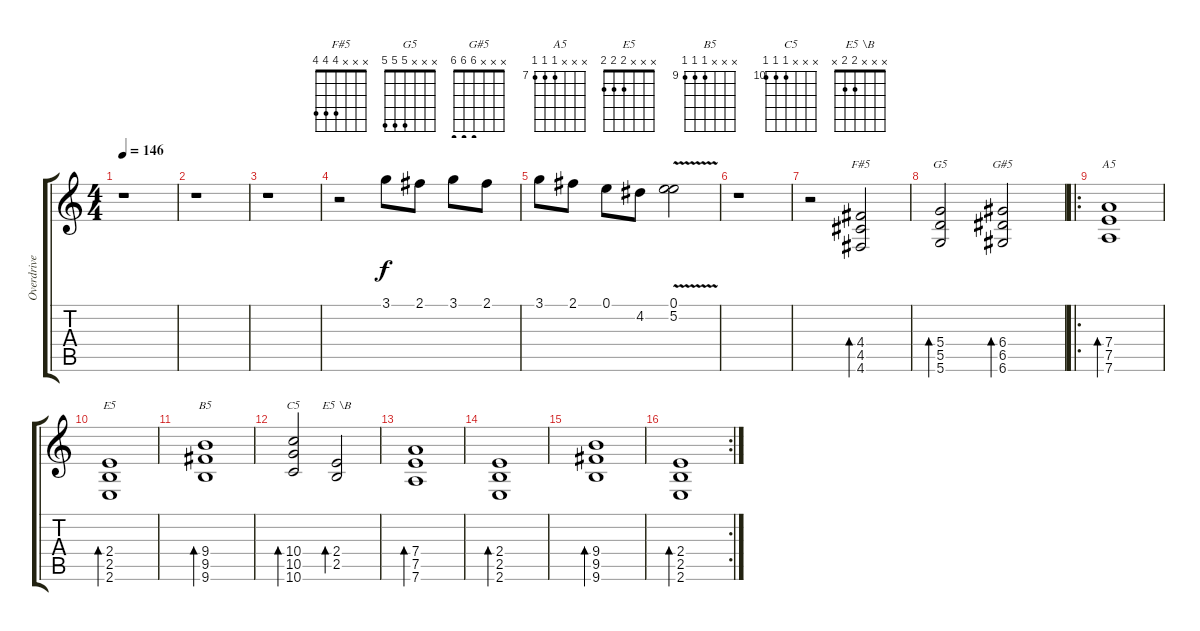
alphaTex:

\track ("Overdrive guitar" "Overdrive ") {instrument overdrivenguitar}
\staff {score tabs}
\tuning (E4 B3 G3 D3 A2 D2) {hide}
\chord ("F#5" x x x 4 4 4)
\chord ("G5" x x x 5 5 5)
\chord ("G#5" x x x 6 6 6)
\chord ("A5" x x x 7 7 7) {firstfret 7}
\chord ("E5" x x x 2 2 2)
\chord ("B5" x x x 9 9 9) {firstfret 9}
\chord ("C5" x x x 10 10 10) {firstfret 10}
\chord ("E5 \\B" x x x 2 2 x)
\ts (4 4)
\tempo 146
\clef g2
\ks c
r.1{dy f} |
r.1 |
r.1 |
r.2 3.1.8 2.1.8 3.1.8 2.1.8 |
3.1.8 2.1.8 0.1.8 4.2.8 (0.1 5.2{v}).2 |
r.1 |
r.2 (4.4 4.5 4.6).2{bd 60 ch "F#5"} |
(5.4 5.5 5.6).2{bd 60 ch "G5"} (6.4 6.5 6.6).2{bd 60 ch "G#5"} |
\ro
(7.4 7.5 7.6).1{bd 60 ch "A5"} |
(2.4 2.5 2.6).1{bd 60 ch "E5"} |
(9.4 9.5 9.6).1{bd 60 ch "B5"} |
(10.4 10.5 10.6).2{bd 60 ch "C5"} (2.4 2.5).2{bd 60 ch "E5 \\B"} |
(7.4 7.5 7.6).1{bd 60} |
(2.4 2.5 2.6).1{bd 60} |
(9.4 9.5 9.6).1{bd 60} |
\rc 2
(2.4 2.5 2.6).1{bd 60}
